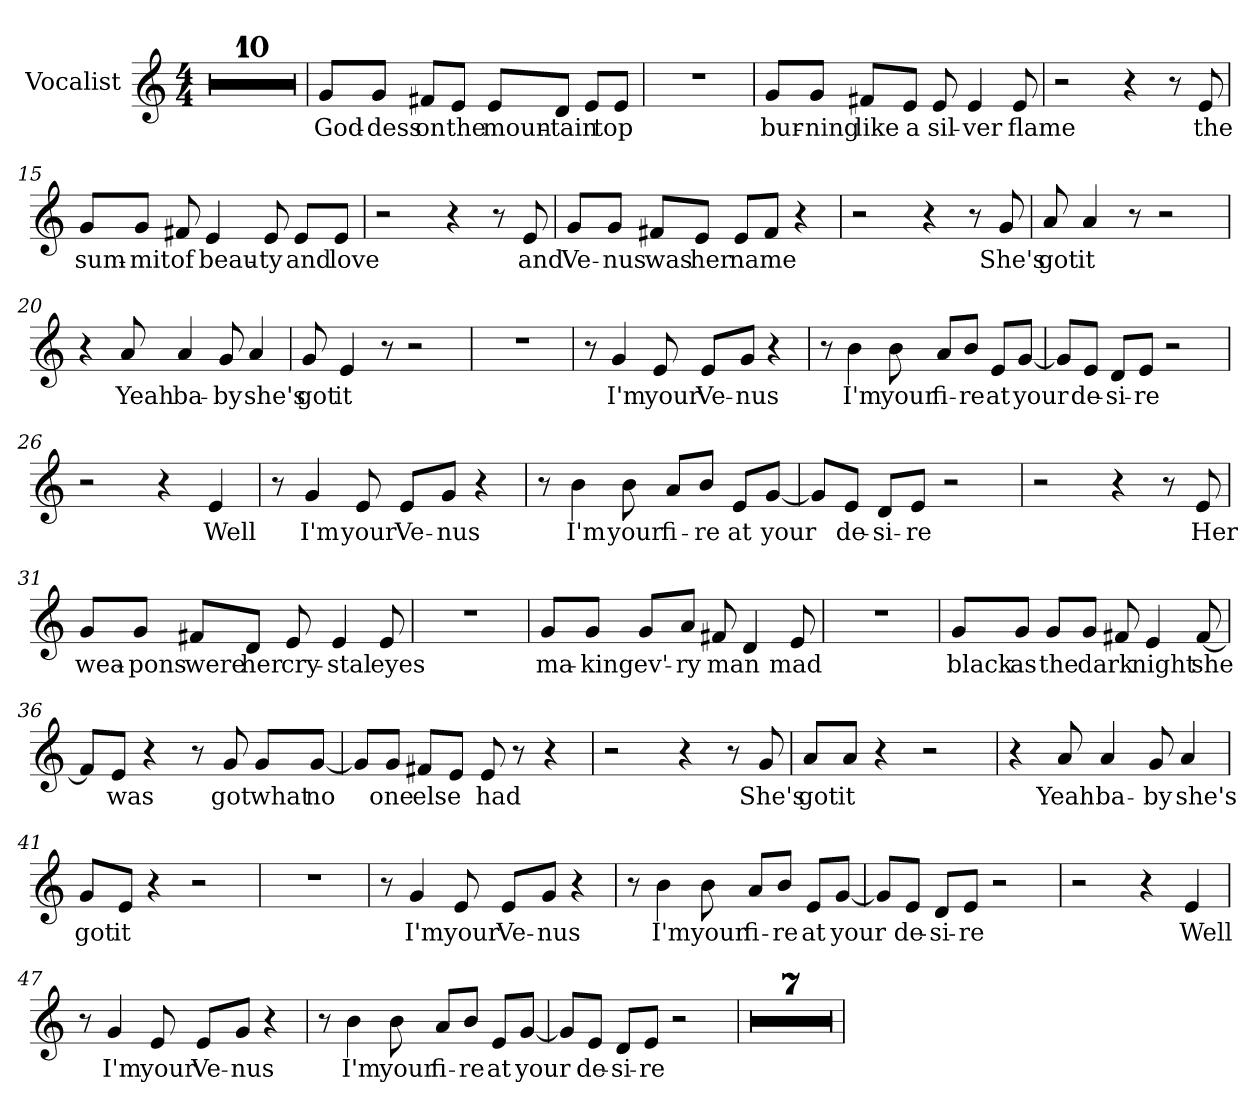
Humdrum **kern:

**kern	**text
*part1	*part1
*staff1	*staff1
*I"Vocalist	*
*clefG2	*
*M4/4	*
=1	=1
*clefG2	*
*M4/4	*
1r	.
=2	=2
1r	.
=3	=3
1r	.
=4	=4
1r	.
=5	=5
1r	.
=6	=6
1r	.
=7	=7
1r	.
=8	=8
1r	.
=9	=9
1r	.
=10	=10
1r	.
=11	=11
8g/L	God-
8g/J	-dess
8f#X/L	on
8e/J	the
8e/L	moun-
8d/J	-tain
8e/L	_
8e/J	top
=12	=12
1r	.
=13	=13
8g/L	bur-
8g/J	-ning
8f#X/L	like
8e/J	a
8e	sil-
4e	-ver
8e	flame
=14	=14
2r	.
4r	.
8r	.
8e	the
=15	=15
8g/L	sum-
8g/J	-mit
8f#X	of
4e	beau-
8e	-ty
8e/L	and
8e/J	love
=16	=16
2r	.
4r	.
8r	.
8e	and
=17	=17
8g/L	Ve-
8g/J	-nus
8f#X/L	was
8e/J	her
8e/L	name
8f#/J	_
4r	.
=18	=18
2r	.
4r	.
8r	.
8g	She's
=19	=19
8a	got
4a	it
8r	.
2r	.
=20	=20
4r	.
8a	Yeah
4a	ba-
8g	-by
4a	she's
=21	=21
8g	got
4e	it
8r	.
2r	.
=22	=22
1r	.
=23	=23
8r	.
4g	I'm
8e	your
8e/L	Ve-
8g/J	-nus
4r	.
=24	=24
8r	.
4b	I'm
8b	your
8a/L	fi-
8b/J	-re
8e/L	at
[8g/J	your
=25	=25
8g/L]	_
8e/J	de-
8d/L	-si-
8e/J	-re
2r	.
=26	=26
2r	.
4r	.
4e	Well
=27	=27
8r	.
4g	I'm
8e	your
8e/L	Ve-
8g/J	-nus
4r	.
=28	=28
8r	.
4b	I'm
8b	your
8a/L	fi-
8b/J	-re
8e/L	at
[8g/J	your
=29	=29
8g/L]	_
8e/J	de-
8d/L	-si-
8e/J	-re
2r	.
=30	=30
2r	.
4r	.
8r	.
8e	Her
=31	=31
8g/L	wea-
8g/J	-pons
8f#X/L	were
8d/J	her
8e	cry-
4e	-stal
8e	eyes
=32	=32
1r	.
=33	=33
8g/L	ma-
8g/J	-king
8g/L	ev'-
8a/J	-ry
8f#X	man
4d	_
8e	mad
=34	=34
1r	.
=35	=35
8g/L	black
8g/J	as
8g/L	the
8g/J	dark
8f#X	_
4e	night
[8f#	she
=36	=36
8f#/L]	_
8e/J	was
4r	.
8r	.
8g	got
8g/L	what
[8g/J	no
=37	=37
8g/L]	_
8g/J	one
8f#X/L	else
8e/J	_
8e	had
8r	.
4r	.
=38	=38
2r	.
4r	.
8r	.
8g	She's
=39	=39
8a/L	got
8a/J	it
4r	.
2r	.
=40	=40
4r	.
8a	Yeah
4a	ba-
8g	-by
4a	she's
=41	=41
8g/L	got
8e/J	it
4r	.
2r	.
=42	=42
1r	.
=43	=43
8r	.
4g	I'm
8e	your
8e/L	Ve-
8g/J	-nus
4r	.
=44	=44
8r	.
4b	I'm
8b	your
8a/L	fi-
8b/J	-re
8e/L	at
[8g/J	your
=45	=45
8g/L]	_
8e/J	de-
8d/L	-si-
8e/J	-re
2r	.
=46	=46
2r	.
4r	.
4e	Well
=47	=47
8r	.
4g	I'm
8e	your
8e/L	Ve-
8g/J	-nus
4r	.
=48	=48
8r	.
4b	I'm
8b	your
8a/L	fi-
8b/J	-re
8e/L	at
[8g/J	your
=49	=49
8g/L]	_
8e/J	de-
8d/L	-si-
8e/J	-re
2r	.
=50	=50
1r	.
=51	=51
1r	.
=52	=52
1r	.
=53	=53
1r	.
=54	=54
1r	.
=55	=55
1r	.
=56	=56
1r	.
=	=
*-	*-
